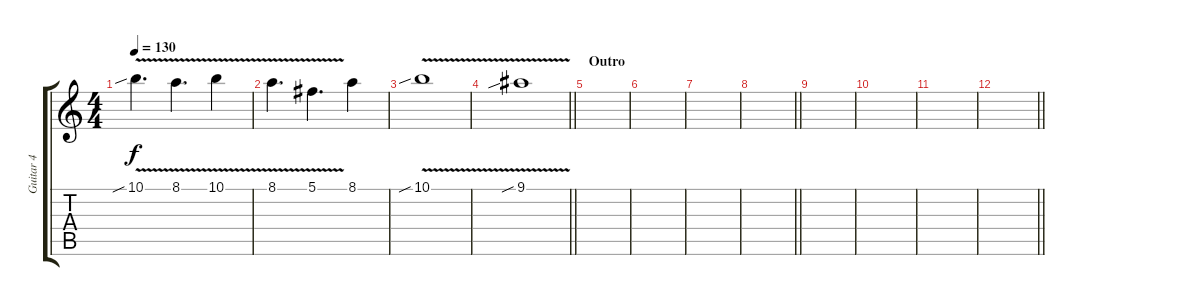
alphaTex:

\track ("Guitar 4" "Guitar 4") {instrument distortionguitar}
\staff {score tabs}
\tuning (Db4 Ab3 E3 B2 Gb2 B1) {hide}
\ts (4 4)
\tempo 130
\clef g2
\ks c
10.1{v sib}.4{d dy f} 8.1{v}.4{d} 10.1{v}.4 |
8.1{v}.4{d} 5.1{v}.4{d} 8.1.4 |
10.1{v sib}.1 |
\barLineRight lightlight
9.1{v sib}.1 |
\section ("" "Outro")
|
|
|
\barLineRight lightlight
|
\section ("" "")
|
|
|
\barLineRight lightlight
